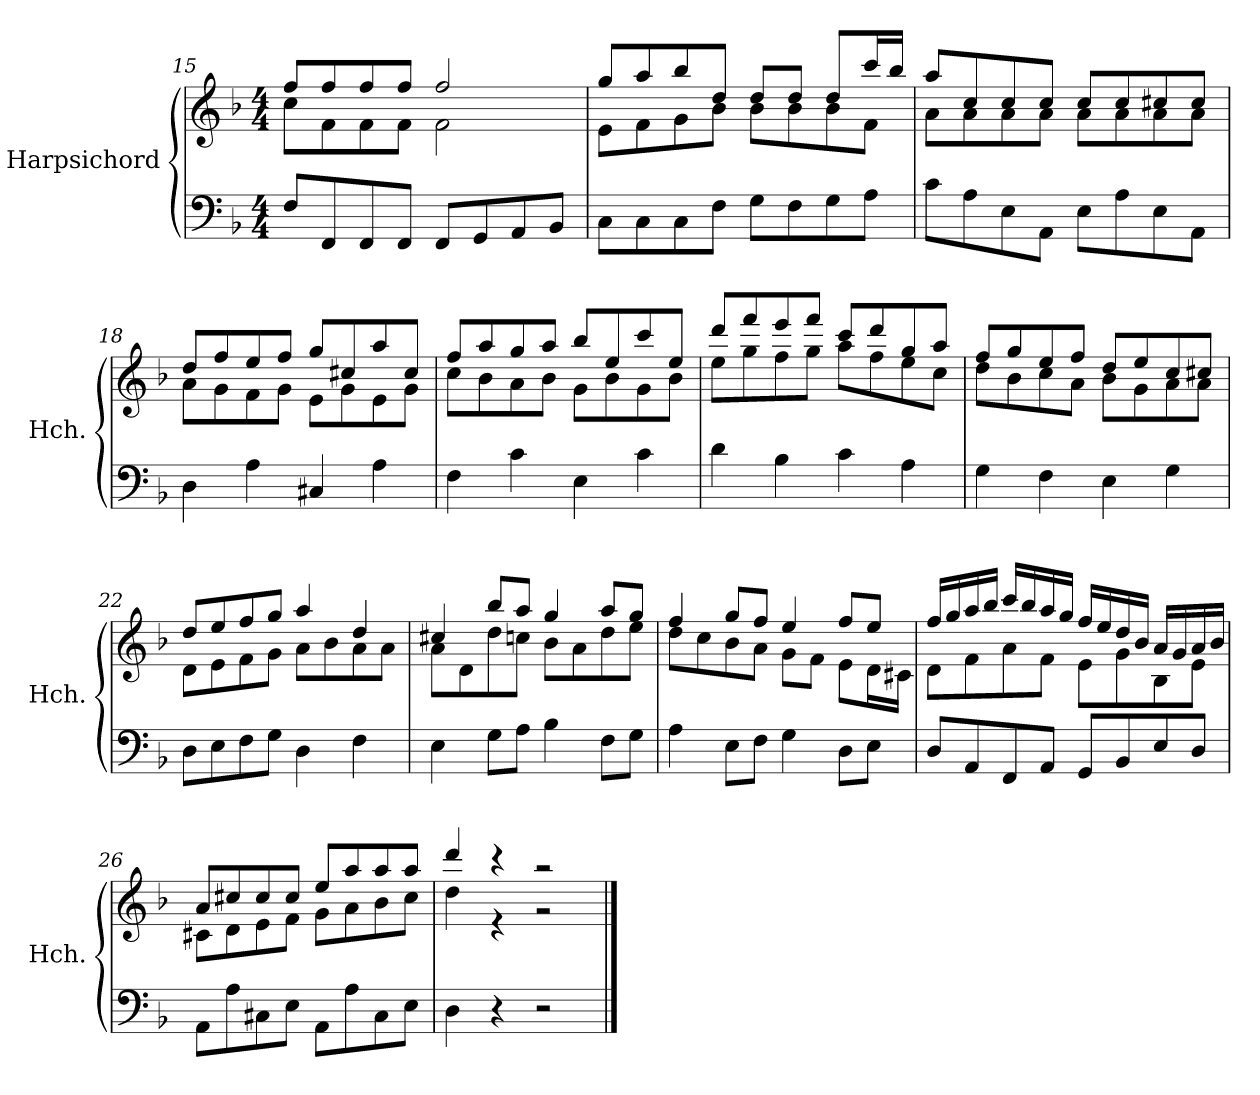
**kern	**kern
*part1	*part1
*staff2	*staff1
*I"Harpsichord	*
*I'Hch.	*
!!LO:LB:g=z
*clefF4	*clefG2
*k[b-]	*k[b-]
*M4/4	*M4/4
=15	=15
*	*^
8F/L	8ff/L	8cc\L
8FF/	8ff/	8f\
8FF/	8ff/	8f\
8FF/J	8ff/J	8f\J
8FF/L	2ff/	2f\
8GG/	.	.
8AA/	.	.
8BB-/J	.	.
=16	=16	=16
8C\L	8gg/L	8e\L
8C\	8aa/	8f\
8C\	8bb-/	8g\
8F\J	8dd/J	8b-\J
8G\L	8dd/L	8b-\L
8F\	8dd/J	8b-\
8G\	8dd/L	8b-\
8A\J	16ccc/L	8f\J
.	16bb-/JJ	.
=17	=17	=17
8c\L	8aa/L	8a\L
8A\	8cc/	8a\
8E\	8cc/	8a\
8AA\J	8cc/J	8a\J
8E\L	8cc/L	8a\L
8A\	8cc/	8a\
8E\	8cc#X/	8a\
8AA\J	8cc#/J	8a\J
=18	=18	=18
4D\	8dd/L	8a\L
.	8ff/	8g\
4A\	8ee/	8f\
.	8ff/J	8g\J
4C#X/	8gg/L	8e\L
.	8cc#X/	8g\
4A\	8aa/	8e\
.	8cc#/J	8g\J
!!LO:LB:g=z	!!
=19	=19	=19
4F\	8ff/L	8cc\L
.	8aa/	8b-\
4c\	8gg/	8a\
.	8aa/J	8b-\J
4E\	8bb-/L	8g\L
.	8ee/	8b-\
4c\	8ccc/	8g\
.	8ee/J	8b-\J
=20	=20	=20
4d\	8ddd/L	8ee\L
.	8fff/	8gg\
4B-\	8eee/	8ff\
.	8fff/J	8gg\J
4c\	8ccc/L	8aa\L
.	8ddd/	8ff\
4A\	8gg/	8ee\
.	8aa/J	8cc\J
=21	=21	=21
4G\	8ff/L	8dd\L
.	8gg/	8b-\
4F\	8ee/	8cc\
.	8ff/J	8a\J
4E\	8dd/L	8b-\L
.	8ee/	8g\
4G\	8cc/	8a\
.	8cc#X/J	8a\J
=22	=22	=22
8D\L	8dd/L	8d\L
8E\	8ee/	8e\
8F\	8ff/	8f\
8G\J	8gg/J	8g\J
4D\	4aa/	8a\L
.	.	8b-\
4F\	4dd/	8a\
.	.	8a\J
!!LO:PB:g=z	!!
=23	=23	=23
4E\	4cc#X/	8a\L
.	.	8d\
8G\L	8bb-/L	8dd\
8A\J	8aa/J	8ccn\J
4B-\	4gg/	8b-\L
.	.	8a\
8F\L	8aa/L	8dd\
8G\J	8gg/J	8ee\J
=24	=24	=24
4A\	4ff/	8dd\L
.	.	8cc\
8E\L	8gg/L	8b-\
8F\J	8ff/J	8a\J
4G\	4ee/	8g\L
.	.	8f\J
8D\L	8ff/L	8e\L
8E\J	8ee/J	16d\L
.	.	16c#X\JJ
=25	=25	=25
8D/L	16ff/LL	8d\L
.	16gg/	.
8AA/	16aa/	8f\
.	16bb-/JJ	.
8FF/	16ccc/LL	8a\
.	16bb-/	.
8AA/J	16aa/	8f\J
.	16gg/JJ	.
8GG/L	16ff/LL	8e\L
.	16ee/	.
8BB-/	16dd/	8g\
.	16b-/JJ	.
8E/	16a/LL	8B-\
.	16g/	.
8D/J	16a/	8e\J
.	16b-/JJ	.
!!LO:LB:g=z	!!
=26	=26	=26
8AA\L	8a/L	8c#X\L
8A\	8cc#X/	8d\
8C#X\	8cc#/	8e\
8E\J	8cc#/J	8f\J
8AA\L	8ee/L	8g\L
8A\	8aa/	8a\
8C#\	8aa/	8b-\
8E\J	8aa/J	8cc#\J
=27	=27	=27
4D\	4ddd/	4dd\
4r	4r	4r
2r	2r	2r
*	*v	*v
==	==
*-	*-
